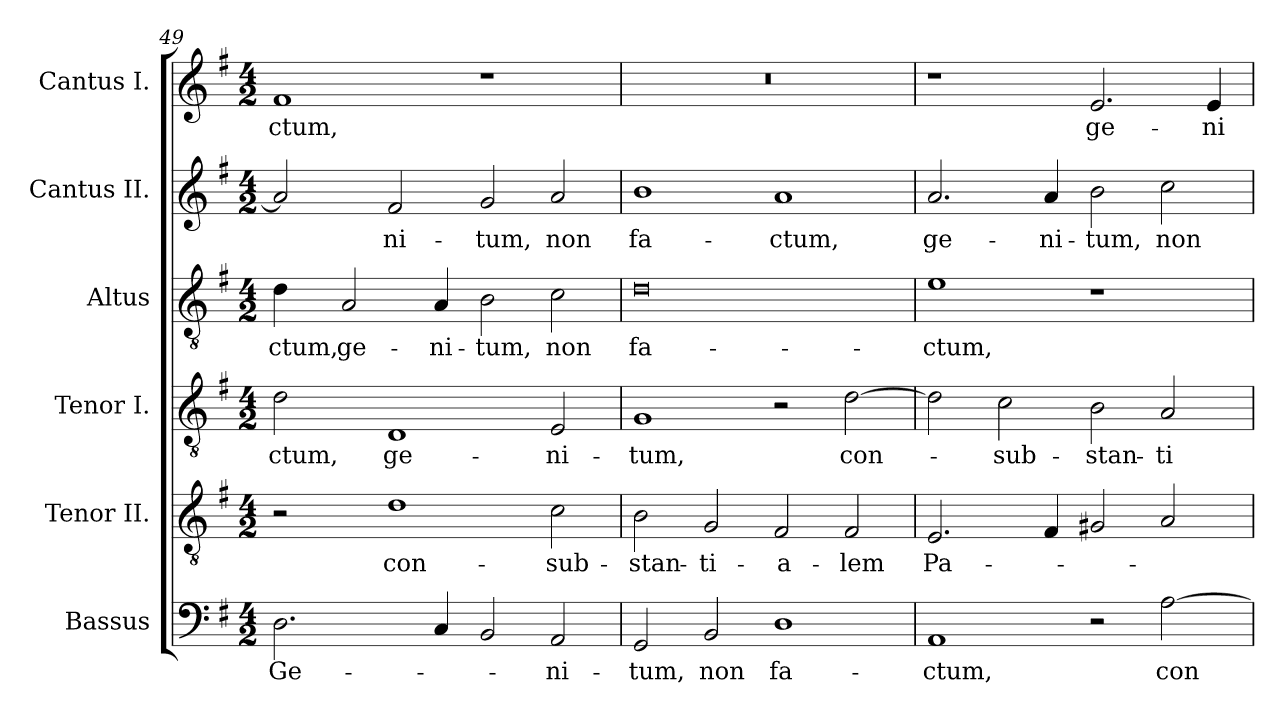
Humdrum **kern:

**kern	**text	**kern	**text	**kern	**text	**kern	**text	**kern	**text	**kern	**text
*part6	*part6	*part5	*part5	*part4	*part4	*part3	*part3	*part2	*part2	*part1	*part1
*staff6	*staff6	*staff5	*staff5	*staff4	*staff4	*staff3	*staff3	*staff2	*staff2	*staff1	*staff1
*I"Bassus	*	*I"Tenor II.	*	*I"Tenor I.	*	*I"Altus	*	*I"Cantus II.	*	*I"Cantus I.	*
*I'B.	*	*I'T. II.	*	*I'T. I.	*	*I'A.	*	*I'C. II	*	*I'C. I	*
*clefF4	*	*clefGv2	*	*clefGv2	*	*clefGv2	*	*clefG2	*	*clefG2	*
*	*	*ITrd7c12	*	*ITrd7c12	*	*ITrd7c12	*	*	*	*	*
*k[f#]	*	*k[f#]	*	*k[f#]	*	*k[f#]	*	*k[f#]	*	*k[f#]	*
*G:	*	*G:	*	*G:	*	*G:	*	*G:	*	*G:	*
*M4/2	*	*M4/2	*	*M4/2	*	*M4/2	*	*M4/2	*	*M4/2	*
=49	=49	=49	=49	=49	=49	=49	=49	=49	=49	=49	=49
!	!LO:LY:b:color=#000000	!	!	!	!	!	!	!	!	!	!
!	!	!	!	!	!LO:LY:b:color=#000000	!	!	!	!	!	!
!	!	!	!	!	!	!	!LO:LY:b:color=#000000	!	!	!	!
!	!	!	!	!	!	!	!	!	!	!	!LO:LY:b:color=#000000
2.Di\	Ge-	2r	.	2Di\	-ctum,	4Di\	-ctum,	2ai/]	.	1f#i	-ctum,
!	!	!	!	!	!	!	!LO:LY:b:color=#000000	!	!	!	!
.	.	.	.	.	.	2AAi/	ge-	.	.	.	.
!	!	!	!LO:LY:b:color=#000000	!	!	!	!	!	!	!	!
!	!	!	!	!	!LO:LY:b:color=#000000	!	!	!	!	!	!
!	!	!	!	!	!	!	!	!	!LO:LY:b:color=#000000	!	!
.	.	1Di	con-	1DDi	ge-	.	.	2f#i/	-ni-	.	.
!	!	!	!	!	!	!	!LO:LY:b:color=#000000	!	!	!	!
4Ci/	.	.	.	.	.	4AAi/	-ni-	.	.	.	.
!	!	!	!	!	!	!	!LO:LY:b:color=#000000	!	!	!	!
!	!	!	!	!	!	!	!	!	!LO:LY:b:color=#000000	!	!
2BBi/	.	.	.	.	.	2BBi\	-tum,	2gi/	-tum,	1r	.
!	!LO:LY:b:color=#000000	!	!	!	!	!	!	!	!	!	!
!	!	!	!LO:LY:b:color=#000000	!	!	!	!	!	!	!	!
!	!	!	!	!	!LO:LY:b:color=#000000	!	!	!	!	!	!
!	!	!	!	!	!	!	!LO:LY:b:color=#000000	!	!	!	!
!	!	!	!	!	!	!	!	!	!LO:LY:b:color=#000000	!	!
2AAi/	-ni-	2Ci\	-sub-	2EEi/	-ni-	2Ci\	non	2ai/	non	.	.
=50	=50	=50	=50	=50	=50	=50	=50	=50	=50	=50	=50
!	!LO:LY:b:color=#000000	!	!	!	!	!	!	!	!	!	!
!	!	!	!LO:LY:b:color=#000000	!	!	!	!	!	!	!	!
!	!	!	!	!	!LO:LY:b:color=#000000	!	!	!	!	!	!
!	!	!	!	!	!	!	!LO:LY:b:color=#000000	!	!	!	!
!	!	!	!	!	!	!	!	!	!LO:LY:b:color=#000000	!LO:N:vis=1	!
2GGi/	-tum,	2BBi\	-stan-	1GGi	-tum,	0Di	fa-	1bi	fa-	0r	.
!	!LO:LY:b:color=#000000	!	!	!	!	!	!	!	!	!	!
!	!	!	!LO:LY:b:color=#000000	!	!	!	!	!	!	!	!
2BBi/	non	2GGi/	-ti-	.	.	.	.	.	.	.	.
!	!LO:LY:b:color=#000000	!	!	!	!	!	!	!	!	!	!
!	!	!	!LO:LY:b:color=#000000	!	!	!	!	!	!	!	!
!	!	!	!	!	!	!	!	!	!LO:LY:b:color=#000000	!	!
1Di	fa-	2FF#i/	-a-	2r	.	.	.	1ai	-ctum,	.	.
!	!	!	!LO:LY:b:color=#000000	!	!	!	!	!	!	!	!
!	!	!	!	!	!LO:LY:b:color=#000000	!	!	!	!	!	!
.	.	2FF#i/	-lem	[2Di\	con-	.	.	.	.	.	.
!!LO:LB:g=z
=51	=51	=51	=51	=51	=51	=51	=51	=51	=51	=51	=51
!	!LO:LY:b:color=#000000	!	!	!	!	!	!	!	!	!	!
!	!	!	!LO:LY:b:color=#000000	!	!	!	!	!	!	!	!
!	!	!	!	!	!	!	!LO:LY:b:color=#000000	!	!	!	!
!	!	!	!	!	!	!	!	!	!LO:LY:b:color=#000000	!	!
1AAi	-ctum,	2.EEi/	Pa-	2Di\]	.	1Ei	-ctum,	2.ai/	ge-	1r	.
!	!	!	!	!	!LO:LY:b:color=#000000	!	!	!	!	!	!
.	.	.	.	2Ci\	-sub-	.	.	.	.	.	.
!	!	!	!	!	!	!	!	!	!LO:LY:b:color=#000000	!	!
.	.	4FF#i/	.	.	.	.	.	4ai/	-ni-	.	.
!	!	!	!	!	!LO:LY:b:color=#000000	!	!	!	!	!	!
!	!	!	!	!	!	!	!	!	!LO:LY:b:color=#000000	!	!
!	!	!	!	!	!	!	!	!	!	!	!LO:LY:b:color=#000000
2r	.	2GG#Xi/	.	2BBi\	-stan-	1r	.	2bi\	-tum,	2.ei/	ge-
!	!LO:LY:b:color=#000000	!	!	!	!	!	!	!	!	!	!
!	!	!	!	!	!LO:LY:b:color=#000000	!	!	!	!	!	!
!	!	!	!	!	!	!	!	!	!LO:LY:b:color=#000000	!	!
[2Ai\	con-	2AAi/	.	2AAi/	-ti-	.	.	2cci\	non	.	.
!	!	!	!	!	!	!	!	!	!	!	!LO:LY:b:color=#000000
.	.	.	.	.	.	.	.	.	.	4ei/	-ni-
=	=	=	=	=	=	=	=	=	=	=	=
*-	*-	*-	*-	*-	*-	*-	*-	*-	*-	*-	*-
